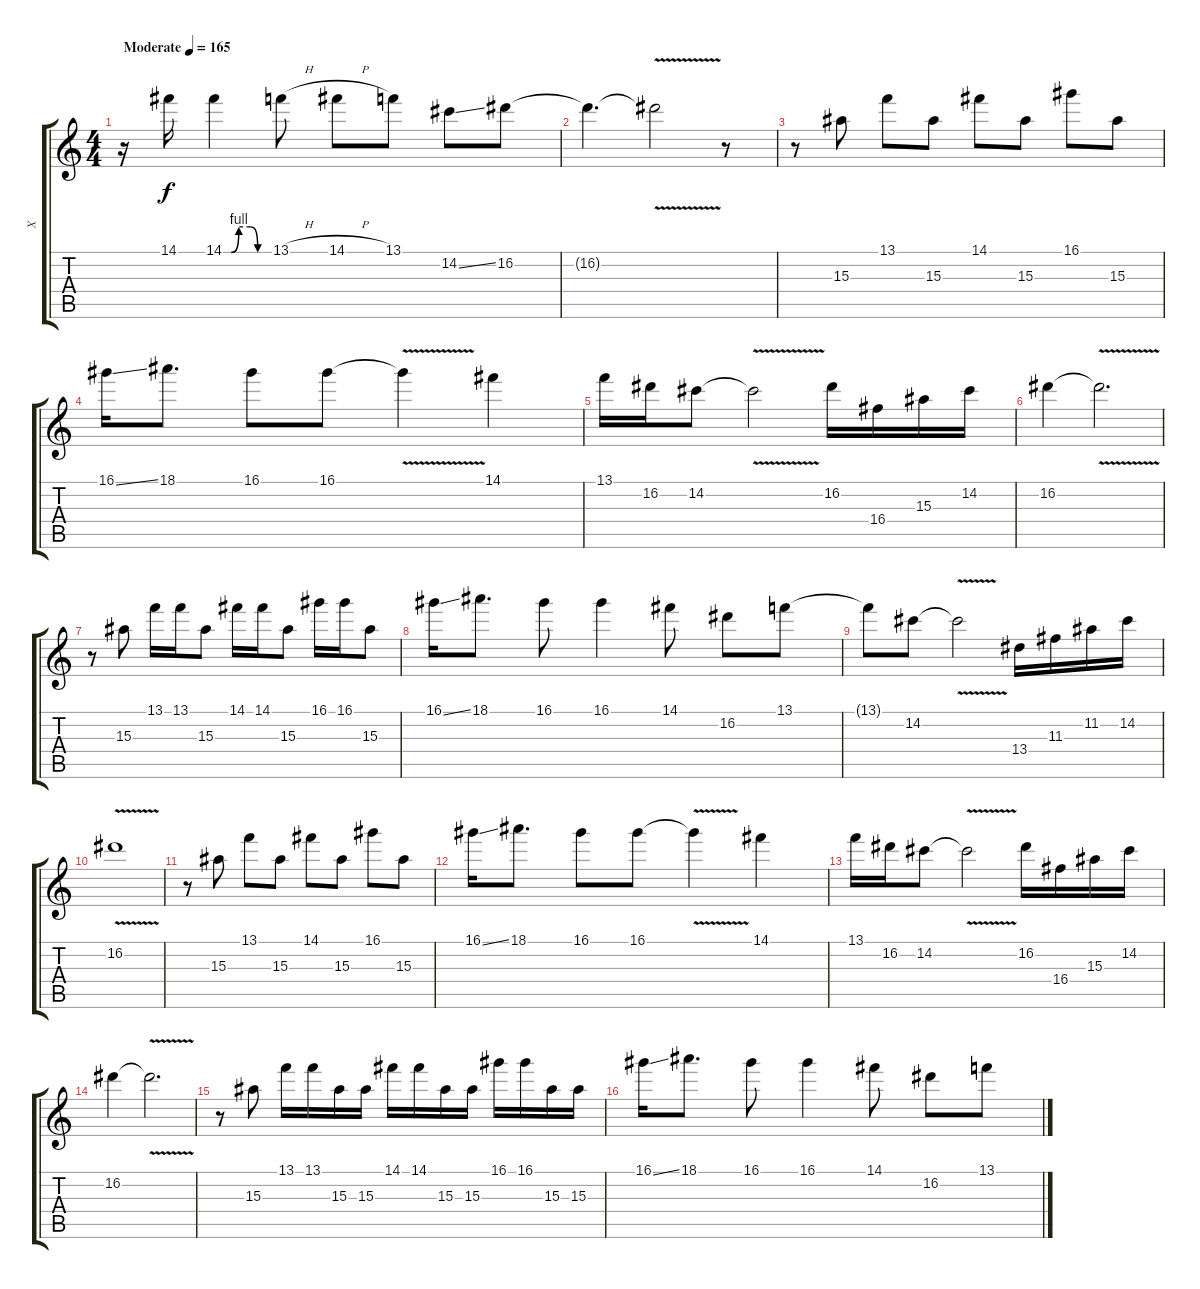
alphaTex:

\track ("X" "X") {instrument overdrivenguitar}
\staff {score tabs}
\tuning (E4 B3 G3 D3 A2 E2) {hide}
\ts (4 4)
\tempo (165 "Moderate")
\clef g2
\ks c
r.16{dy f instrument overdrivenguitar} 14.1.16 14.1{be (custom 0 0 10 0 20 4 35 4 45 0 60 0)}.4 13.1{h}.8 14.1{h}.8 13.1.8 14.2{ss}.8 16.2.8 |
16.2{t}.4{d} 16.2{v t}.2 r.8 |
r.8 15.3.8 13.1.8 15.3.8 14.1.8 15.3.8 16.1.8 15.3.8 |
16.1{ss}.16 18.1.8{d} 16.1.8 16.1.8 16.1{v t}.4 14.1.4 |
13.1.16 16.2.16 14.2.8 14.2{v t}.2 16.2.16 16.4.16 15.3.16 14.2.16 |
16.2.4 16.2{v t}.2{d} |
r.8 15.3.8 13.1.16 13.1.16 15.3.8 14.1.16 14.1.16 15.3.8 16.1.16 16.1.16 15.3.8 |
16.1{ss}.16 18.1.8{d} 16.1.8 16.1.4 14.1.8 16.2.8 13.1.8 |
13.1{t}.8 14.2.8 14.2{v t}.2 13.4.16 11.3.16 11.2.16 14.2.16 |
16.2{v}.1 |
r.8 15.3.8 13.1.8 15.3.8 14.1.8 15.3.8 16.1.8 15.3.8 |
16.1{ss}.16 18.1.8{d} 16.1.8 16.1.8 16.1{v t}.4 14.1.4 |
13.1.16 16.2.16 14.2.8 14.2{v t}.2 16.2.16 16.4.16 15.3.16 14.2.16 |
16.2.4 16.2{v t}.2{d} |
r.8 15.3.8 13.1.16 13.1.16 15.3.16 15.3.16 14.1.16 14.1.16 15.3.16 15.3.16 16.1.16 16.1.16 15.3.16 15.3.16 |
16.1{ss}.16 18.1.8{d} 16.1.8 16.1.4 14.1.8 16.2.8 13.1.8
